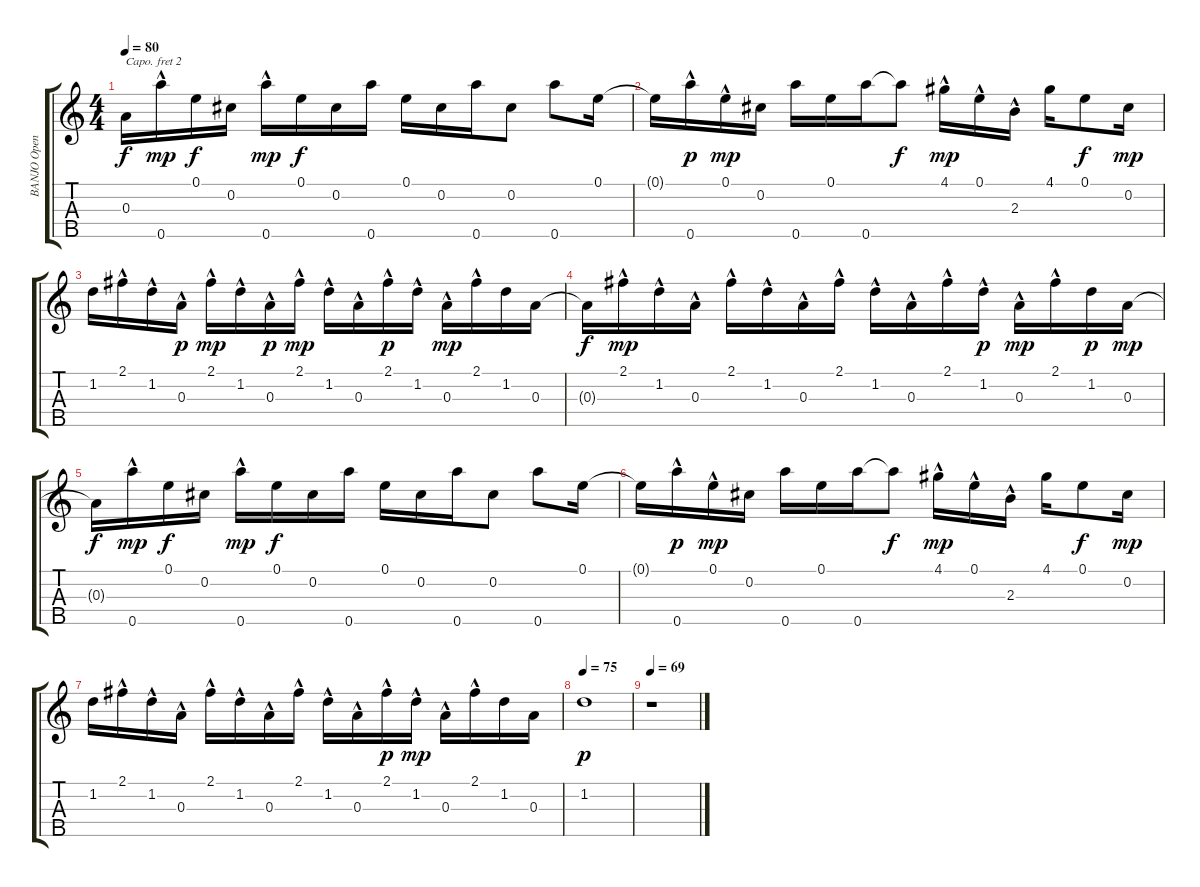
\track ("BANJO Open G capo=2" "BANJO Open") {instrument banjo}
\staff {score tabs}
\capo 2
\tuning (D4 B3 G3 D3 G4) {hide}
\displaytranspose 12
\ts (4 4)
\tempo 80
\clef g2
\ks c
0.3{t}.16{dy f} 0.5{hac}.16{dy mp} 0.1.16{dy f} 0.2.16 0.5{hac}.16{dy mp} 0.1.16{dy f} 0.2.16 0.5.16 0.1.16 0.2.16 0.5.16 0.2.8 0.5.8 0.1.16 |
0.1{t}.16 0.5{hac}.16{dy p} 0.1{hac}.16{dy mp} 0.2.16 0.5.16 0.1.16 0.5.16 0.5{t}.8{dy f} 4.1{hac}.16{dy mp} 0.1{hac}.16 2.3{hac}.16 4.1.16 0.1.8{dy f} 0.2.16{dy mp} |
1.2.16 2.1{hac}.16 1.2{hac}.16 0.3{hac}.16{dy p} 2.1{hac}.16{dy mp} 1.2{hac}.16 0.3{hac}.16{dy p} 2.1{hac}.16{dy mp} 1.2{hac}.16 0.3{hac}.16 2.1{hac}.16{dy p} 1.2{hac}.16 0.3{hac}.16{dy mp} 2.1{hac}.16 1.2.16 0.3.16 |
0.3{t}.16{dy f} 2.1{hac}.16{dy mp} 1.2{hac}.16 0.3{hac}.16 2.1{hac}.16 1.2{hac}.16 0.3{hac}.16 2.1{hac}.16 1.2{hac}.16 0.3{hac}.16 2.1{hac}.16 1.2{hac}.16{dy p} 0.3{hac}.16{dy mp} 2.1{hac}.16 1.2.16{dy p} 0.3.16{dy mp} |
0.3{t}.16{dy f} 0.5{hac}.16{dy mp} 0.1.16{dy f} 0.2.16 0.5{hac}.16{dy mp} 0.1.16{dy f} 0.2.16 0.5.16 0.1.16 0.2.16 0.5.16 0.2.8 0.5.8 0.1.16 |
0.1{t}.16 0.5{hac}.16{dy p} 0.1{hac}.16{dy mp} 0.2.16 0.5.16 0.1.16 0.5.16 0.5{t}.8{dy f} 4.1{hac}.16{dy mp} 0.1{hac}.16 2.3{hac}.16 4.1.16 0.1.8{dy f} 0.2.16{dy mp} |
1.2.16 2.1{hac}.16 1.2{hac}.16 0.3{hac}.16 2.1{hac}.16 1.2{hac}.16 0.3{hac}.16 2.1{hac}.16 1.2{hac}.16 0.3{hac}.16 2.1{hac}.16{dy p} 1.2{hac}.16{dy mp} 0.3{hac}.16 2.1{hac}.16 1.2.16 0.3.16 |
\tempo 75
1.2.1{dy p} |
\tempo 69
r.1
